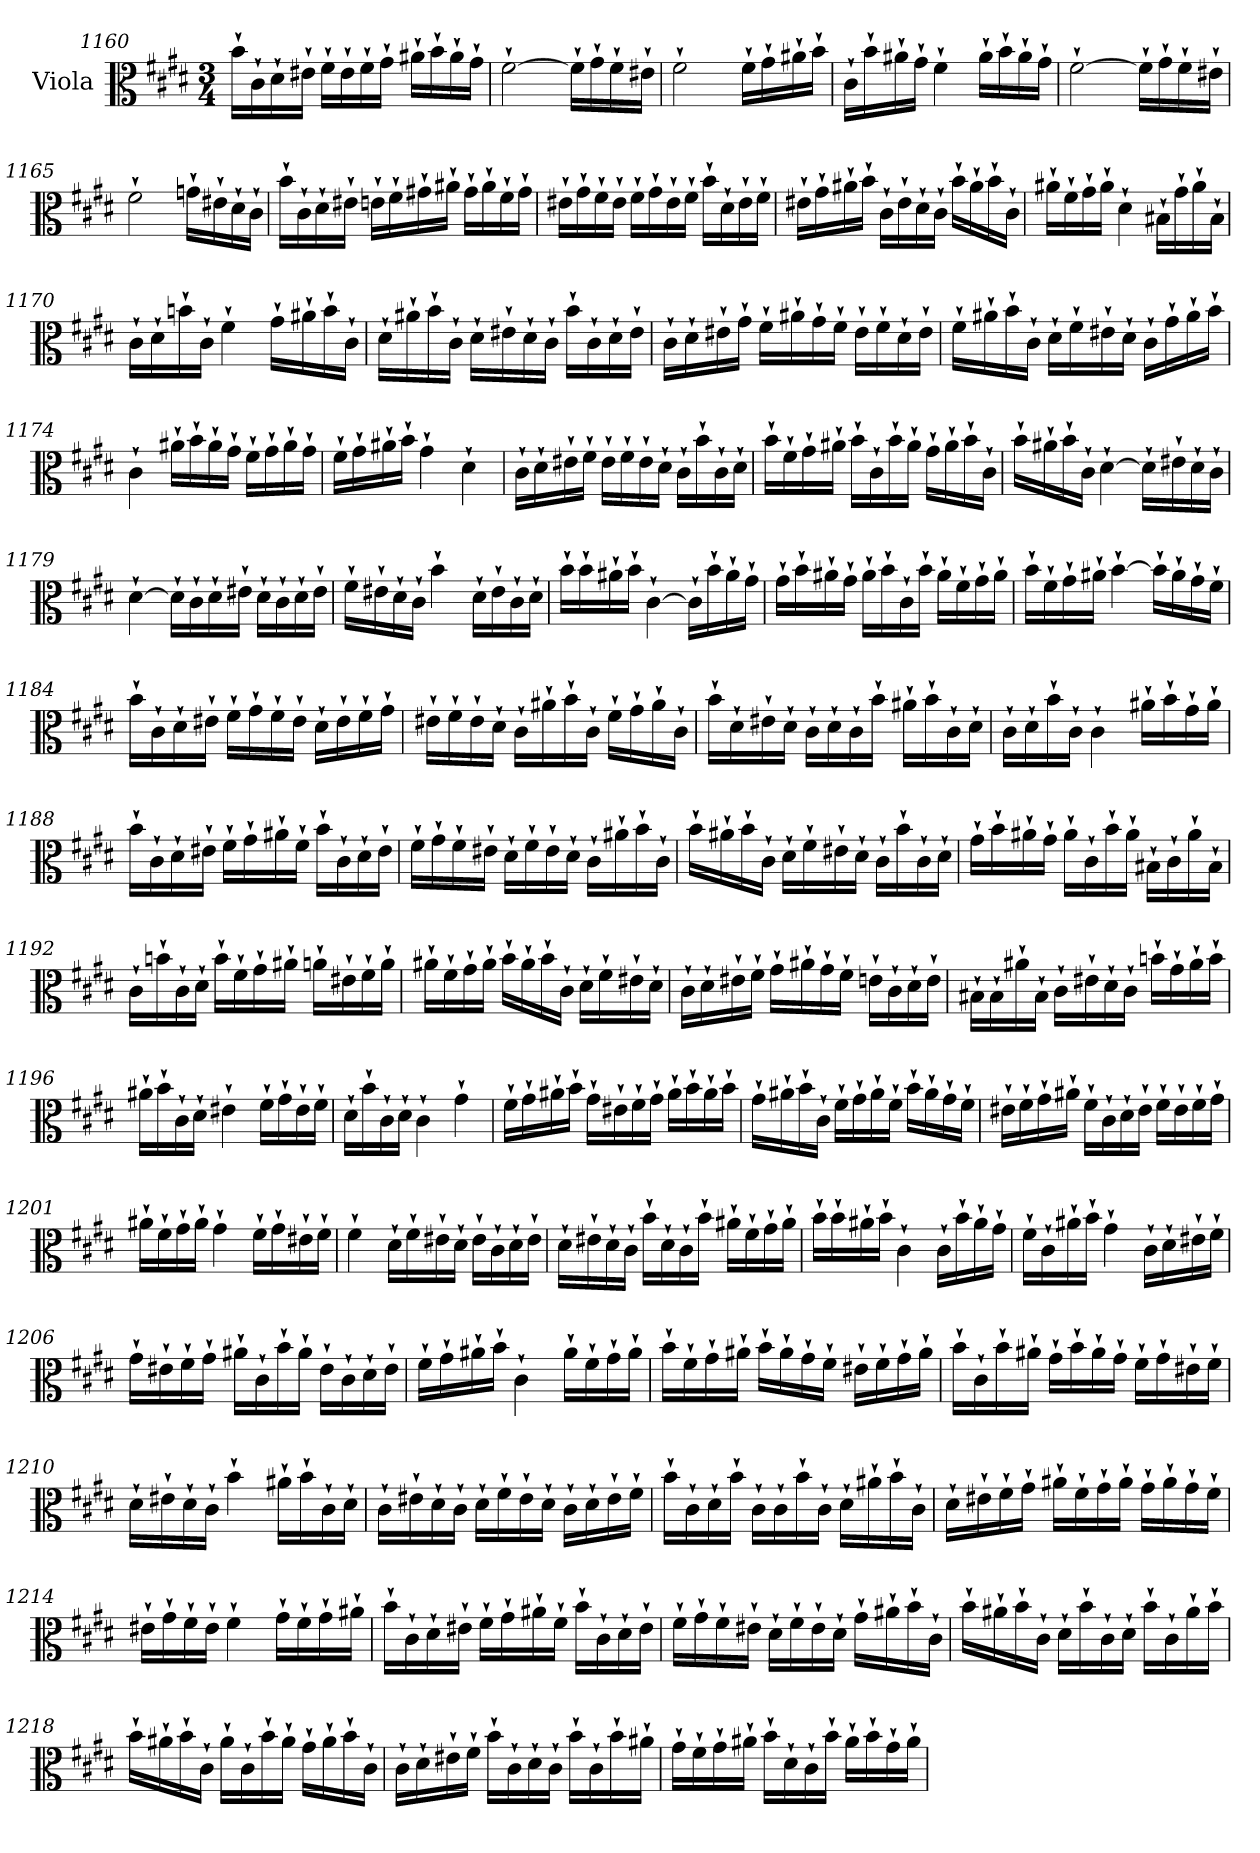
**kern
*part1
*staff1
*I"Viola
*I'Vla.
!!LO:LB:g=z
*clefC3
*k[f#c#g#d#]
*E:
*M3/4
=1160
16b`\LL
16c#`\
16d#`\
16e#X`\JJ
16f#`\LL
16e#`\
16f#`\
16g#`\JJ
16a#X`\LL
16b`\
16a#`\
16g#`\JJ
=1161
[2f#`\
16f#`\LL]
16g#`\
16f#`\
16e#X`\JJ
=1162
2f#`\
16f#`\LL
16g#`\
16a#X`\
16b`\JJ
=1163
16c#`\LL
16b`\
16a#X`\
16g#`\JJ
4f#`\
16a#`\LL
16b`\
16a#`\
16g#`\JJ
!!LO:LB:g=z
=1164
[2f#`\
16f#`\LL]
16g#`\
16f#`\
16e#X`\JJ
=1165
2f#`\
16gn`\LL
16e#X`\
16d#`\
16c#`\JJ
=1166
16b`\LL
16c#`\
16d#`\
16e#X`\JJ
16en`\LL
16f#`\
16g#X`\
16a#X`\JJ
16g#`\LL
16a#`\
16f#`\
16g#`\JJ
=1167
16e#X`\LL
16g#`\
16f#`\
16e#`\JJ
16f#`\LL
16g#`\
16e#`\
16f#`\JJ
16b`\LL
16d#`\
16e#`\
16f#`\JJ
!!LO:LB:g=z
=1168
16e#X`\LL
16g#`\
16a#X`\
16b`\JJ
16c#`\LL
16e#`\
16d#`\
16c#`\JJ
16b`\LL
16a#`\
16b`\
16c#`\JJ
=1169
16a#X`\LL
16f#`\
16g#`\
16a#`\JJ
4d#`\
16B#X`\LL
16g#`\
16a#`\
16B#`\JJ
=1170
16c#`\LL
16d#`\
16bn`\
16c#`\JJ
4f#`\
16g#`\LL
16a#X`\
16b`\
16c#`\JJ
!!LO:LB:g=z
=1171
16d#`\LL
16a#X`\
16b`\
16c#`\JJ
16d#`\LL
16e#X`\
16d#`\
16c#`\JJ
16b`\LL
16c#`\
16d#`\
16e#`\JJ
=1172
16c#`\LL
16d#`\
16e#X`\
16g#`\JJ
16f#`\LL
16a#X`\
16g#`\
16f#`\JJ
16e#`\LL
16f#`\
16d#`\
16e#`\JJ
=1173
16f#`\LL
16a#X`\
16b`\
16c#`\JJ
16d#`\LL
16f#`\
16e#X`\
16d#`\JJ
16c#`\LL
16g#`\
16a#`\
16b`\JJ
!!LO:LB:g=z
=1174
4c#`\
16a#X`\LL
16b`\
16a#`\
16g#`\JJ
16f#`\LL
16g#`\
16a#`\
16g#`\JJ
=1175
16f#`\LL
16g#`\
16a#X`\
16b`\JJ
4g#`\
4d#`\
=1176
16c#`\LL
16d#`\
16e#X`\
16f#`\JJ
16e#`\LL
16f#`\
16e#`\
16d#`\JJ
16c#`\LL
16b`\
16c#`\
16d#`\JJ
=1177
16b`\LL
16f#`\
16g#`\
16a#X`\JJ
16b`\LL
16c#`\
16b`\
16a#`\JJ
16g#`\LL
16a#`\
16b`\
16c#`\JJ
!!LO:LB:g=z
=1178
16b`\LL
16a#X`\
16b`\
16c#`\JJ
[4d#`\
16d#`\LL]
16e#X`\
16d#`\
16c#`\JJ
=1179
[4d#`\
16d#`\LL]
16c#`\
16d#`\
16e#X`\JJ
16d#`\LL
16c#`\
16d#`\
16e#`\JJ
=1180
16f#`\LL
16e#X`\
16d#`\
16c#`\JJ
4b`\
16d#`\LL
16e#`\
16c#`\
16d#`\JJ
=1181
16b`\LL
16b`\
16a#X`\
16b`\JJ
[4c#`\
16c#`\LL]
16b`\
16a#`\
16g#`\JJ
!!LO:LB:g=z
=1182
16g#`\LL
16b`\
16a#X`\
16g#`\JJ
16a#`\LL
16b`\
16c#`\
16b`\JJ
16a#`\LL
16f#`\
16g#`\
16a#`\JJ
=1183
16b`\LL
16f#`\
16g#`\
16a#X`\JJ
[4b`\
16b`\LL]
16a#`\
16g#`\
16f#`\JJ
=1184
16b`\LL
16c#`\
16d#`\
16e#X`\JJ
16f#`\LL
16g#`\
16f#`\
16e#`\JJ
16d#`\LL
16e#`\
16f#`\
16g#`\JJ
!!LO:LB:g=z
=1185
16e#X`\LL
16f#`\
16e#`\
16d#`\JJ
16c#`\LL
16a#X`\
16b`\
16c#`\JJ
16f#`\LL
16g#`\
16a#`\
16c#`\JJ
=1186
16b`\LL
16d#`\
16e#X`\
16d#`\JJ
16c#`\LL
16d#`\
16c#`\
16b`\JJ
16a#X`\LL
16b`\
16c#`\
16d#`\JJ
=1187
16c#`\LL
16d#`\
16b`\
16c#`\JJ
4c#`\
16a#X`\LL
16b`\
16g#`\
16a#`\JJ
!!LO:PB:g=z
=1188
16b`\LL
16c#`\
16d#`\
16e#X`\JJ
16f#`\LL
16g#`\
16a#X`\
16f#`\JJ
16b`\LL
16c#`\
16d#`\
16e#`\JJ
=1189
16f#`\LL
16g#`\
16f#`\
16e#X`\JJ
16d#`\LL
16f#`\
16e#`\
16d#`\JJ
16c#`\LL
16a#X`\
16b`\
16c#`\JJ
=1190
16b`\LL
16a#X`\
16b`\
16c#`\JJ
16d#`\LL
16f#`\
16e#X`\
16d#`\JJ
16c#`\LL
16b`\
16c#`\
16d#`\JJ
!!LO:LB:g=z
=1191
16g#`\LL
16b`\
16a#X`\
16g#`\JJ
16a#`\LL
16c#`\
16b`\
16a#`\JJ
16B#X`\LL
16c#`\
16a#`\
16B#`\JJ
=1192
16c#`\LL
16bn`\
16c#`\
16d#`\JJ
16b`\LL
16f#`\
16g#`\
16a#X`\JJ
16an`\LL
16e#X`\
16f#`\
16a`\JJ
=1193
16a#X`\LL
16f#`\
16g#`\
16a#`\JJ
16b`\LL
16a#`\
16b`\
16c#`\JJ
16d#`\LL
16f#`\
16e#X`\
16d#`\JJ
!!LO:LB:g=z
=1194
16c#`\LL
16d#`\
16e#X`\
16f#`\JJ
16g#`\LL
16a#X`\
16g#`\
16f#`\JJ
16en`\LL
16c#`\
16d#`\
16e`\JJ
=1195
16B#X`\LL
16B#`\
16a#X`\
16B#`\JJ
16c#`\LL
16e#X`\
16d#`\
16c#`\JJ
16bn`\LL
16g#`\
16a#`\
16b`\JJ
=1196
16a#X`\LL
16b`\
16c#`\
16d#`\JJ
4e#X`\
16f#`\LL
16g#`\
16e#`\
16f#`\JJ
!!LO:LB:g=z
=1197
16d#`\LL
16b`\
16c#`\
16d#`\JJ
4c#`\
4g#`\
=1198
16f#`\LL
16g#`\
16a#X`\
16b`\JJ
16g#`\LL
16e#X`\
16f#`\
16g#`\JJ
16a#`\LL
16b`\
16a#`\
16b`\JJ
=1199
16g#`\LL
16a#X`\
16b`\
16c#`\JJ
16f#`\LL
16g#`\
16a#`\
16f#`\JJ
16b`\LL
16a#`\
16g#`\
16f#`\JJ
!!LO:LB:g=z
=1200
16e#X`\LL
16f#`\
16g#`\
16a#X`\JJ
16f#`\LL
16c#`\
16d#`\
16e#`\JJ
16f#`\LL
16e#`\
16f#`\
16g#`\JJ
=1201
16a#X`\LL
16f#`\
16g#`\
16a#`\JJ
4g#`\
16f#`\LL
16g#`\
16e#X`\
16f#`\JJ
=1202
4f#`\
16d#`\LL
16f#`\
16e#X`\
16d#`\JJ
16e#`\LL
16c#`\
16d#`\
16e#`\JJ
!!LO:LB:g=z
=1203
16d#`\LL
16e#X`\
16d#`\
16c#`\JJ
16b`\LL
16d#`\
16c#`\
16b`\JJ
16a#X`\LL
16f#`\
16g#`\
16a#`\JJ
=1204
16b`\LL
16b`\
16a#X`\
16b`\JJ
4c#`\
16c#`\LL
16b`\
16a#`\
16g#`\JJ
=1205
16f#`\LL
16c#`\
16a#X`\
16b`\JJ
4g#`\
16c#`\LL
16d#`\
16e#X`\
16f#`\JJ
!!LO:LB:g=z
=1206
16g#`\LL
16e#X`\
16f#`\
16g#`\JJ
16a#X`\LL
16c#`\
16b`\
16a#`\JJ
16e#`\LL
16c#`\
16d#`\
16e#`\JJ
=1207
16f#`\LL
16g#`\
16a#X`\
16b`\JJ
4c#`\
16a#`\LL
16f#`\
16g#`\
16a#`\JJ
=1208
16b`\LL
16f#`\
16g#`\
16a#X`\JJ
16b`\LL
16a#`\
16g#`\
16f#`\JJ
16e#X`\LL
16f#`\
16g#`\
16a#`\JJ
!!LO:LB:g=z
=1209
16b`\LL
16c#`\
16b`\
16a#X`\JJ
16g#`\LL
16b`\
16a#`\
16g#`\JJ
16f#`\LL
16g#`\
16e#X`\
16f#`\JJ
=1210
16d#`\LL
16e#X`\
16d#`\
16c#`\JJ
4b`\
16a#X`\LL
16b`\
16c#`\
16d#`\JJ
=1211
16c#`\LL
16e#X`\
16d#`\
16c#`\JJ
16d#`\LL
16f#`\
16e#`\
16d#`\JJ
16c#`\LL
16d#`\
16e#`\
16f#`\JJ
!!LO:LB:g=z
=1212
16b`\LL
16c#`\
16d#`\
16b`\JJ
16c#`\LL
16c#`\
16b`\
16c#`\JJ
16d#`\LL
16a#X`\
16b`\
16c#`\JJ
=1213
16d#`\LL
16e#X`\
16f#`\
16g#`\JJ
16a#X`\LL
16f#`\
16g#`\
16a#`\JJ
16g#`\LL
16a#`\
16g#`\
16f#`\JJ
=1214
16e#X`\LL
16g#`\
16f#`\
16e#`\JJ
4f#`\
16g#`\LL
16f#`\
16g#`\
16a#X`\JJ
!!LO:LB:g=z
=1215
16b`\LL
16c#`\
16d#`\
16e#X`\JJ
16f#`\LL
16g#`\
16a#X`\
16f#`\JJ
16b`\LL
16c#`\
16d#`\
16e#`\JJ
=1216
16f#`\LL
16g#`\
16f#`\
16e#X`\JJ
16d#`\LL
16f#`\
16e#`\
16d#`\JJ
16g#`\LL
16a#X`\
16b`\
16c#`\JJ
=1217
16b`\LL
16a#X`\
16b`\
16c#`\JJ
16d#`\LL
16b`\
16c#`\
16d#`\JJ
16b`\LL
16c#`\
16a#`\
16b`\JJ
!!LO:PB:g=z
=1218
16b`\LL
16a#X`\
16b`\
16c#`\JJ
16a#`\LL
16c#`\
16b`\
16a#`\JJ
16g#`\LL
16a#`\
16b`\
16c#`\JJ
=1219
16c#`\LL
16d#`\
16e#X`\
16f#`\JJ
16b`\LL
16c#`\
16d#`\
16c#`\JJ
16b`\LL
16c#`\
16b`\
16a#X`\JJ
=1220
16g#`\LL
16f#`\
16g#`\
16a#X`\JJ
16b`\LL
16d#`\
16c#`\
16b`\JJ
16a#`\LL
16b`\
16g#`\
16a#`\JJ
=
*-
